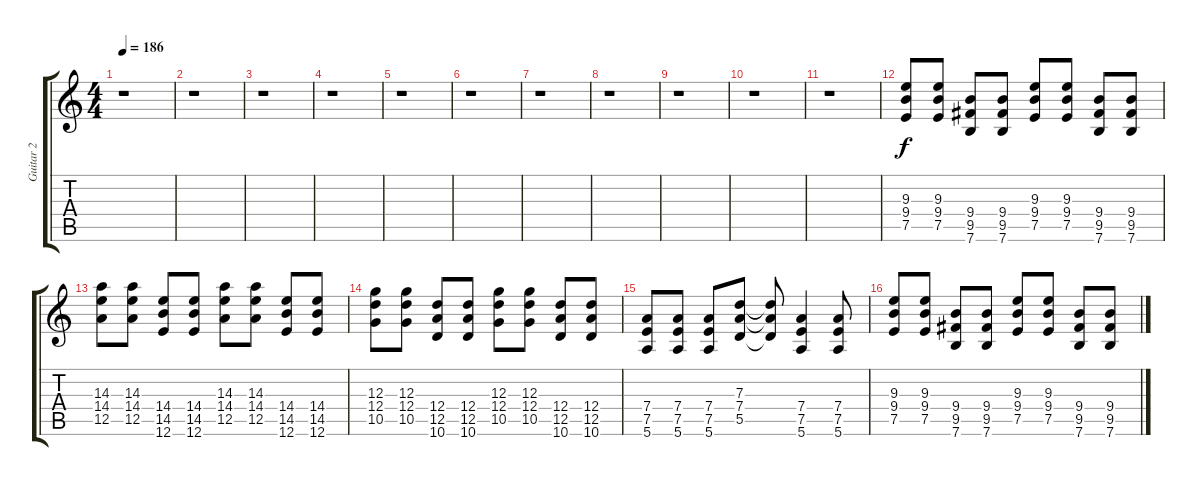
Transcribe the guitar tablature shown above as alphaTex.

\track ("Guitar 2" "Guitar 2") {instrument electricguitarclean}
\staff {score tabs}
\tuning (E4 B3 G3 D3 A2 E2) {hide}
\ts (4 4)
\tempo 186
\clef g2
\ks c
r.1{dy f} |
r.1 |
r.1 |
r.1 |
r.1 |
r.1 |
r.1 |
r.1 |
r.1 |
r.1 |
r.1 |
(9.3 9.4 7.5).8 (9.3 9.4 7.5).8 (9.4 9.5 7.6).8 (9.4 9.5 7.6).8 (9.3 9.4 7.5).8 (9.3 9.4 7.5).8 (9.4 9.5 7.6).8 (9.4 9.5 7.6).8 |
(14.3 14.4 12.5).8 (14.3 14.4 12.5).8 (14.4 14.5 12.6).8 (14.4 14.5 12.6).8 (14.3 14.4 12.5).8 (14.3 14.4 12.5).8 (14.4 14.5 12.6).8 (14.4 14.5 12.6).8 |
(12.3 12.4 10.5).8 (12.3 12.4 10.5).8 (12.4 12.5 10.6).8 (12.4 12.5 10.6).8 (12.3 12.4 10.5).8 (12.3 12.4 10.5).8 (12.4 12.5 10.6).8 (12.4 12.5 10.6).8 |
(7.4 7.5 5.6).8 (7.4 7.5 5.6).8 (7.4 7.5 5.6).8 (7.3 7.4 5.5).8 (7.3{t} 7.4{t} 5.5{t}).8 (7.4 7.5 5.6).4 (7.4 7.5 5.6).8 |
(9.3 9.4 7.5).8 (9.3 9.4 7.5).8 (9.4 9.5 7.6).8 (9.4 9.5 7.6).8 (9.3 9.4 7.5).8 (9.3 9.4 7.5).8 (9.4 9.5 7.6).8 (9.4 9.5 7.6).8
